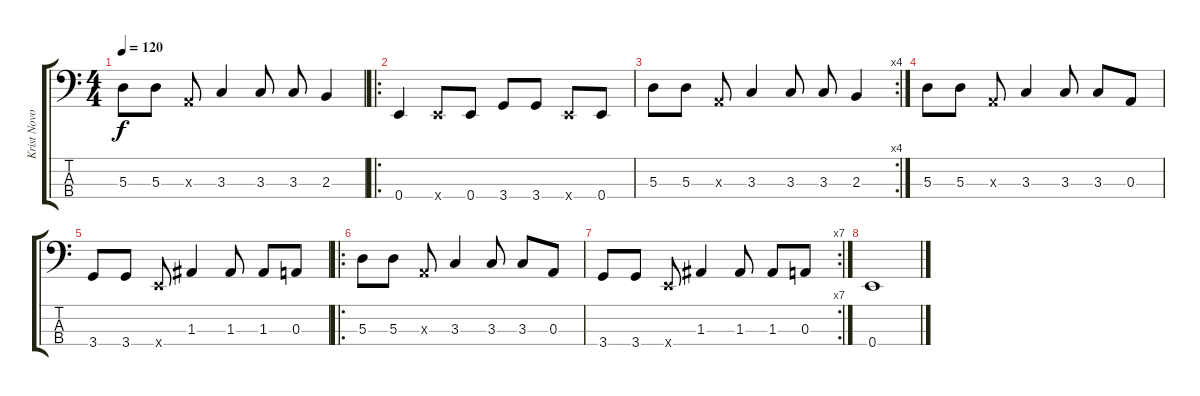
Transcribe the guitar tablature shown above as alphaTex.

\track ("Krist Novoselic" "Krist Novo") {instrument electricbasspick}
\staff {score tabs}
\tuning (G2 D2 A1 E1) {hide}
\ts (4 4)
\tempo 120
\clef f4
\ks c
5.3.8{dy f} 5.3.8 0.3{x}.8 3.3.4 3.3.8 3.3.8 2.3.4 |
\ro
0.4.4 0.4{x}.8 0.4.8 3.4.8 3.4.8 0.4{x}.8 0.4.8 |
\rc 4
5.3.8 5.3.8 0.3{x}.8 3.3.4 3.3.8 3.3.8 2.3.4 |
5.3.8 5.3.8 0.3{x}.8 3.3.4 3.3.8 3.3.8 0.3.8 |
3.4.8 3.4.8 0.4{x}.8 1.3.4 1.3.8 1.3.8 0.3.8 |
\ro
5.3.8 5.3.8 0.3{x}.8 3.3.4 3.3.8 3.3.8 0.3.8 |
\rc 7
3.4.8 3.4.8 0.4{x}.8 1.3.4 1.3.8 1.3.8 0.3.8 |
0.4.1
